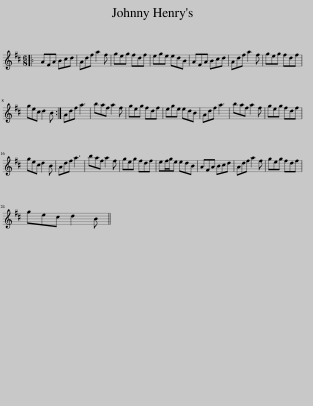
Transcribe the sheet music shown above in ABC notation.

X:1
L:1/8
M:6/8
I:linebreak $
K:D
V:1 treble
V:1
|: AFA Bcd | Adf a2 f | geg fdf | ege edB | AFA Bcd | %5
 Adf a2 f | geg fdf |$ gec d2 B :| Adf a3 | baf a2 f | %10
 geg fdf | ege edB | Adf a3 | baf a2 f | geg fdf |$ %15
 gec d2 B | Adf a3 | baf a2 f | geg fdf | ef/g/e edB | %20
 AFA Bcd | Adf a2 f | geg fdf |$ gec d2 B || %24
